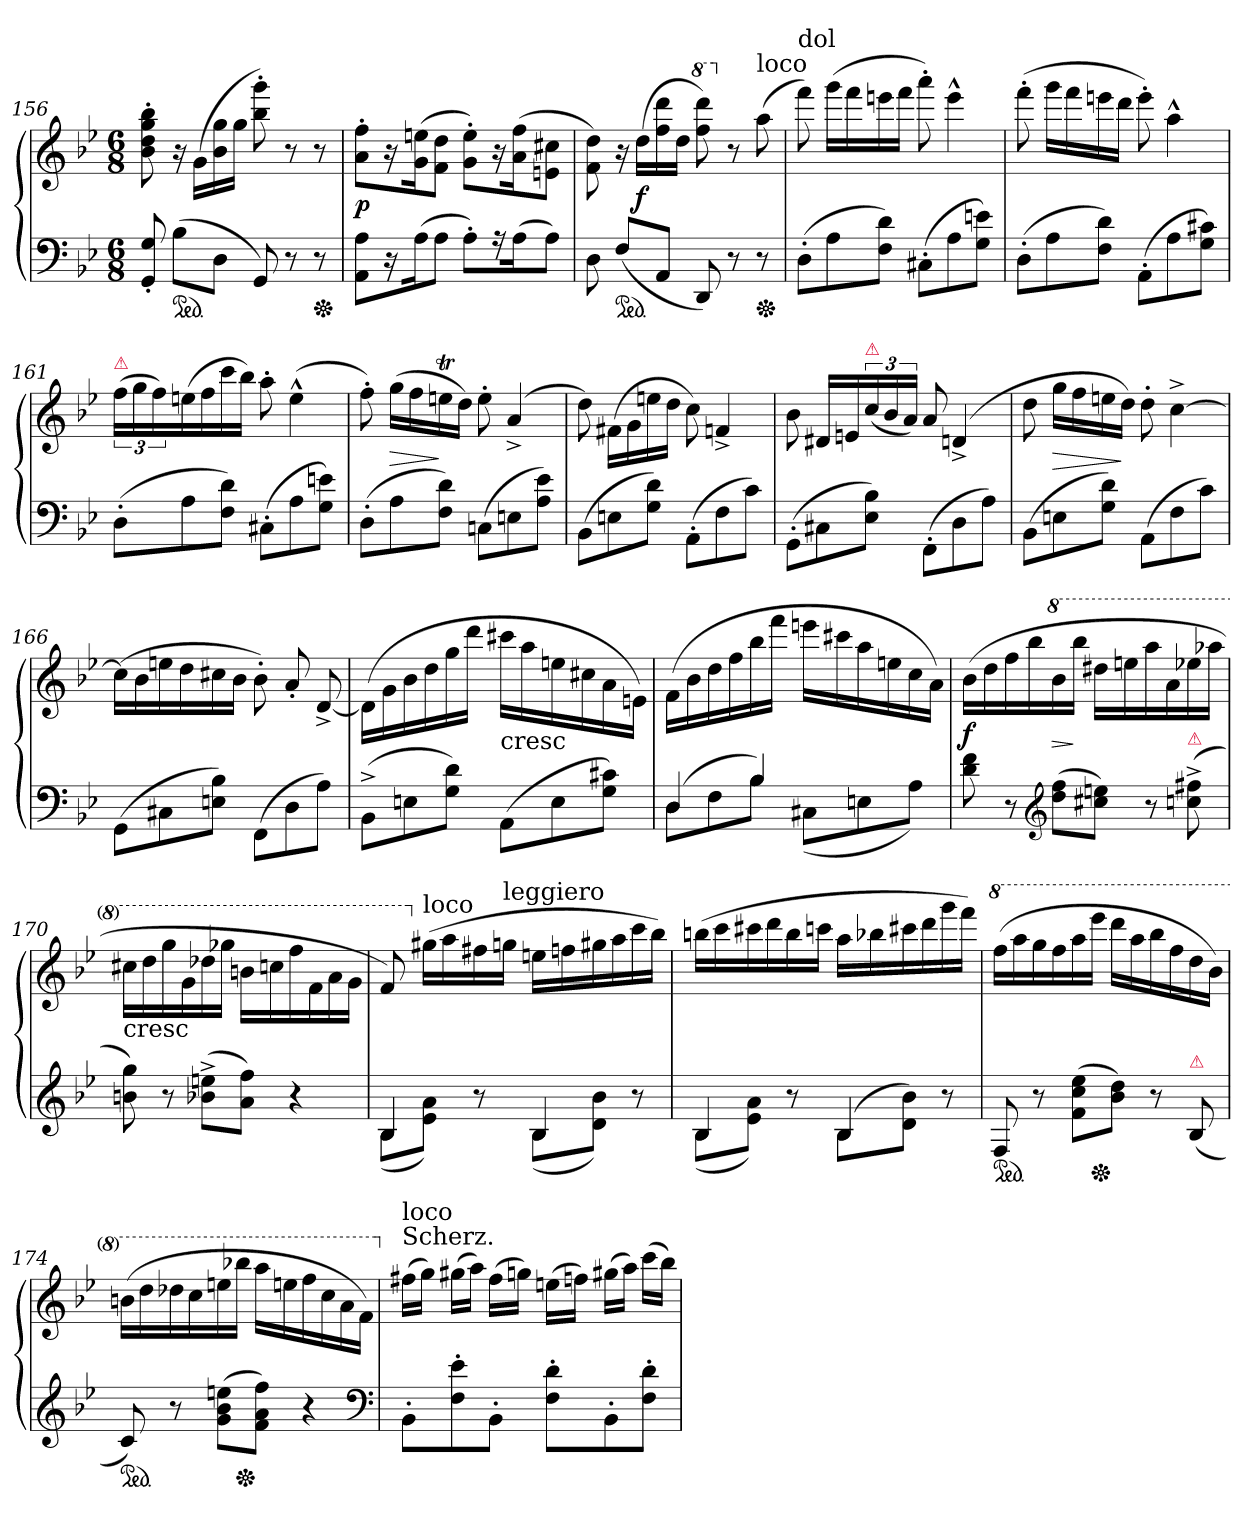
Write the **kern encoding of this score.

**kern	**kern	**dynam
*part1	*part1	*part1
*staff2	*staff1	*staff1/2
*clefF4	*clefG2	*
*k[b-e-]	*k[b-e-]	*
*M6/8	*M6/8	*
=156	=156	=156
8GG'< 8G'<	8b-'> 8dd'> 8gg'> 8bb-'>	.
*ped	*	*
(>8B-L	16r	.
.	(>16gLL	.
8DJ	16b- 16gg	.
.	16ggJJ	.
8GG)	8bb-'> 8ggg'>)	.
8r	8r	.
*Xped	*	*
8r	8r	.
=157	=157	=157
8AA 8AL	8a'> 8ff'>L	p
16r	16r	.
(>16AK	(>16g 16eenK	.
8AJ	8f 8ddJ	.
8A'>L)	8g'> 8ee'>L)	.
16r	16r	.
(>16AK	(>16a 16ffK	.
8AJ)	8en 8cc#XJ	.
=158	=158	=158
8D	8f\ 8dd\)	.
*ped	*	*
(>8FL	16r	.
.	(>16ddLL	f
8AAJ	16ff 16ddd	.
.	16ddJJ	.
*	*8va	*
8DD)	8fff 8dddd)	.
*	*X8va	*
8r	8r	.
!	!LO:TX:a:t=loco	!
*Xped	*	*
8r	(>8aa	.
=159	=159	=159
!	!LO:TX:a:t=dol	!
(>8D'L	8fff)	.
8A	(>16gggLL	.
.	16fff	.
8F 8dJ)	16eeen	.
.	16fffJJ	.
(>8C#X'>L	8aaa'>)	.
8A	4eee^^>	.
8G 8enJ)	.	.
=160	=160	=160
(>8D'>L	(>8fff'>	.
8A	16gggLL	.
.	16fff	.
8F 8dJ)	16eeen	.
.	16dddJJ	.
(>8AA'>L	8eee'>)	.
8A	4aa^^>	.
8G 8c#XJ)	.	.
=161	=161	=161
!	!LO:TX:a:color=crimson:t=⚠	!
(>8D'>L	(>24ffLL	.
.	24gg	.
.	24ff)	.
8A	(>16een	.
.	16ff	.
8F 8dJ)	16ccc	.
.	16bb-JJ)	.
(>8C#X'>L	8aa'>	.
8A	(>4ee^^>	.
8G 8enJ)	.	.
=162	=162	=162
(>8D'>L	8ff'>)	.
8A	(>16ggLL	>
.	16ff	.
8F 8dJ)	16eent	]
.	16ddJJ)	.
(>8CnL	8ee'>	.
8En	(>4a^	.
8A 8e-J)	.	.
=163	=163	=163
(>8BB-L	8dd)	.
8En	(>16f#XLL	.
.	16g	.
8G 8dJ)	16een	.
.	16ddJJ	.
(>8AA'>L	8cc)	.
8F	4fn^	.
8cJ)	.	.
=164	=164	=164
(>8GG'>\L	8b-	.
8C#X	16d#XLL	.
.	16en	.
!	!LO:TX:a:color=crimson:t=⚠	!
8E- 8B-J)	(<24cc	.
.	24b-	.
.	24aJJ)	.
(>8FF'>\L	8a	.
8D	(>4dn^<	.
8AJ)	.	.
=165	=165	=165
(>8BB-L	8dd	.
8En	16ggLL	>
.	16ff	.
8G 8dJ)	16een	.
.	16ddJJ)	]
(>8AAL	8dd'>	.
8F	[4cc^<	.
8cJ)	.	.
=166	=166	=166
(>8GG\L	(>16ccLL]	.
.	16b-	.
8C#X	16een	.
.	16dd	.
8En 8B-J)	16cc#X	.
.	16b-JJ	.
(>8FF\L	8b-'>)	.
8D	8a'<	.
8AJ)	[8d^>	.
=167	=167	=167
(>8BB-^L	(>16dLL]	.
.	16g	.
8En	16b-	.
.	16dd	.
8G 8dJ)	16gg	.
.	16dddJJ	.
!	!LO:TX:c:t=cresc	!
(>8AAL	16ccc#XLL	.
.	16aa	.
8E	16een	.
.	16cc#X	.
8G 8c#XJ)	16a	.
.	16enJJ)	.
=168	=168	=168
*^	*	*
(>4D	8DL	(>16fLL	.
.	.	16b-	.
.	8F	16dd	.
.	.	16ff	.
4B-)	8B-J	16bb-	.
.	.	16fffJJ	.
.	(>8C#XL	16eeenLL	.
.	.	16ccc#X	.
4ryy	8En	16aa	.
.	.	16een	.
.	8AJ)	16cc	.
.	.	16aJJ)	.
*v	*v	*	*
=169	=169	=169
8d 8f	(>16b-LL	f
.	16dd	.
8r	16ff	.
.	16bb-	.
*clefG2	*	*
*	*8va	*
(>8dd 8ffL	16bb-	>
.	16bbb-JJ	]
8cc#X 8eenJ)	16ddd#XLL	.
.	16eeen	.
8r	16aaa	.
.	16aa	.
!LO:TX:a:color=crimson:t=⚠	!	!
(>8ccn^< 8ff#X^<	16eee-X	.
.	16aaa-XJJ	.
=170	=170	=170
!	!LO:TX:c:t=cresc	!
8bn 8gg)	16ccc#XLL	.
.	16ddd	.
8r	16ggg	.
.	16gg	.
(>8b-X^< 8een^<L	16ddd-X	.
.	16ggg-XJJ	.
8a 8ffJ)	16bbn\LL	.
.	16cccn	.
4r	16fff	.
.	16ff	.
.	16aa	.
.	16ggJJ	.
=171	=171	=171
*^	*	*
4B-	(>8B-L	8ff)	.
*	*	*X8va	*
!	!	!LO:TX:a:t=loco	!
.	8e- 8aJ)	(>16gg#XLL	.
.	.	16aa	.
8r	8reyy	16ff#X	.
!	!	!LO:TX:a:t=leggiero	!
.	.	16ggnJJ	.
4B-	(>8B-L	16eenLL	.
.	.	16ffn	.
.	8d 8b-J)	16gg#X	.
.	.	16aa	.
8r	8reyy	16ccc	.
.	.	16bb-JJ)	.
=172	=172	=172	=172
4B-	(>8B-L	(>16bbnLL	.
.	.	16ccc	.
.	8e- 8aJ)	16ccc#X	.
.	.	16ddd	.
8r	8reyy	16bb	.
.	.	16cccnJJ	.
(>4B-	8B-L	16aaLL	.
.	.	16bb-X	.
.	8d 8b-J)	16ccc#X	.
.	.	16ddd	.
8r	8reyy	16ggg	.
.	.	16fffJJ)	.
*v	*v	*	*
=173	=173	=173
*	*8va	*
*ped	*	*
8F	(>16fffLL	.
.	16aaa	.
8r	16ggg	.
.	16fff	.
(>8f 8cc 8ee-L	16aaa	.
*Xped	*	*
.	16eeee-JJ	.
8b- 8ddJ)	16ddddLL	.
.	16aaa	.
8r	16bbb-	.
.	16fff	.
!LO:TX:a:color=crimson:t=⚠	!	!
(<8B-	16ddd	.
.	16bb-JJ)	.
=174	=174	=174
*ped	*	*
8c)	(>16bbnLL	.
.	16ddd	.
8r	16ddd-X	.
.	16ccc	.
(>8g 8b- 8eenL	16eeen	.
*Xped	*	*
.	16bbb-XJJ	.
8f 8a 8ffJ)	16aaaLL	.
.	16eeen	.
4r	16fff	.
.	16ccc	.
.	16aa	.
.	16ffJJ)	.
*clefF4	*	*
=175	=175	=175
*	*X8va	*
!	!LO:TX:a:t=Scherz.	!
!	!LO:TX:a:t=loco	!
8BB-'>L	(>16ff#XLL	.
.	16ggJJ)	.
8F'> 8e-'>	(>16gg#XLL	.
.	16aaJJ)	.
8BB-'>J	(>16ff#LL	.
.	16ggnJJ)	.
8F'> 8d'>L	(>16eenLL	.
.	16ffnJJ)	.
8BB-'>	(>16gg#XLL	.
.	16aaJJ)	.
8F'> 8d'>J	(>16cccLL	.
.	16bb-JJ)	.
=	=	=
*-	*-	*-
